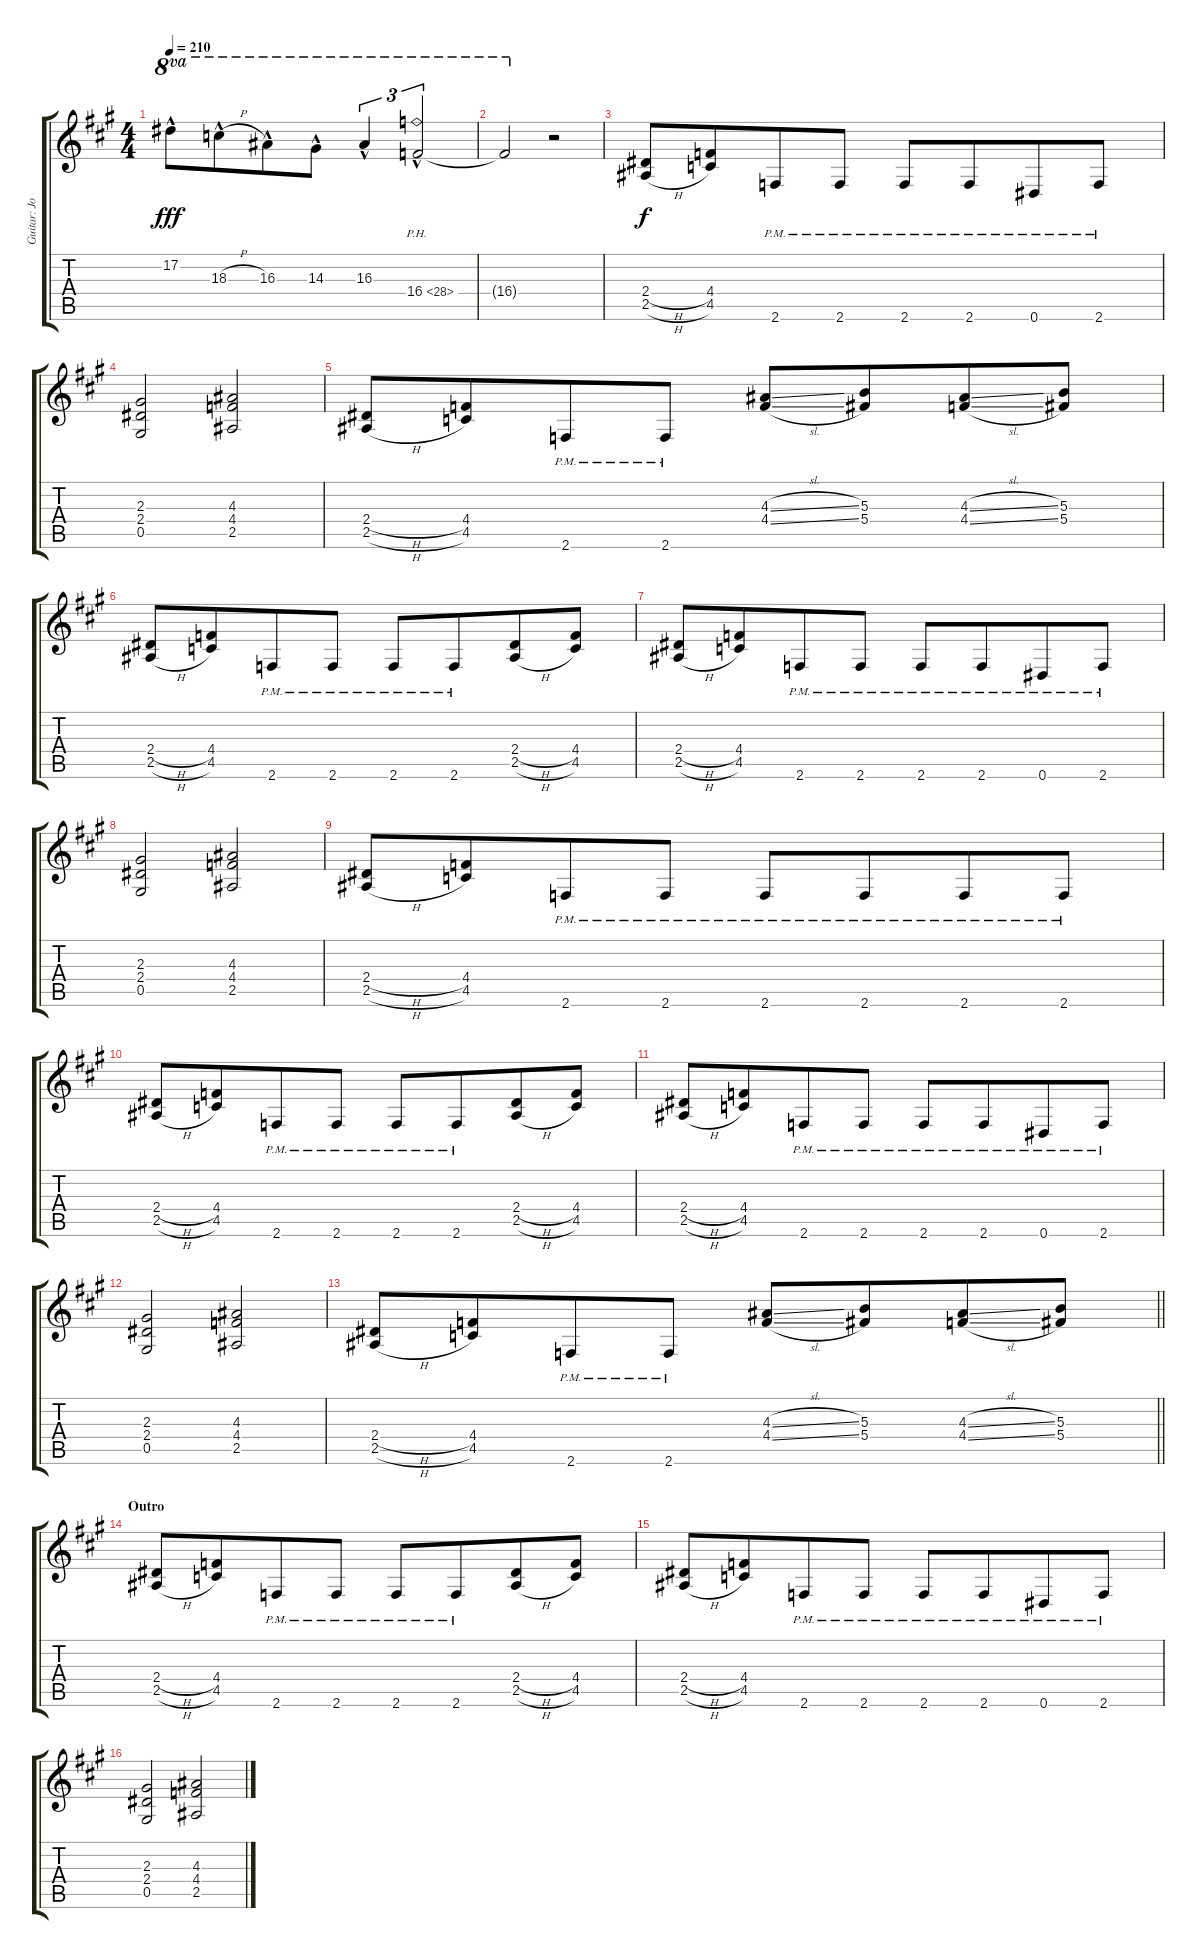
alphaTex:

\track ("Guitar: John" "Guitar: Jo") {instrument overdrivenguitar}
\staff {score tabs}
\tuning (Eb4 Bb3 Gb3 Db3 Ab2 Eb2) {hide}
\ts (4 4)
\tempo 210
\clef g2
\ks a
17.2{hac}.8{ot 8va dy fff} 18.3{h hac}.8{ot 8va beam merge} 16.3{hac}.8{ot 8va} 14.3{hac}.8{ot 8va} 16.3{hac}.4{tu (3 2) ot 8va} 16.4{ph 12 hac}.2{tu (3 2) ot 8va} |
16.4{t}.2{ot 8va} r.2 |
(2.4{h} 2.5{h}).8{dy f volume 13 instrument distortionguitar} (4.4 4.5).8{beam merge} 2.6{pm}.8 2.6{pm}.8 2.6{pm}.8 2.6{pm}.8{beam merge} 0.6{pm}.8 2.6{pm}.8 |
(2.3 2.4 0.5).2 (4.3 4.4 2.5).2 |
(2.4{h} 2.5{h}).8 (4.4 4.5).8{beam merge} 2.6{pm}.8 2.6{pm}.8 (4.3{sl} 4.4{sl}).8 (5.3 5.4).8{beam merge} (4.3{sl} 4.4{sl}).8 (5.3 5.4).8 |
(2.4{h} 2.5{h}).8 (4.4 4.5).8{beam merge} 2.6{pm}.8 2.6{pm}.8 2.6{pm}.8 2.6{pm}.8{beam merge} (2.4{h} 2.5{h}).8 (4.4 4.5).8 |
(2.4{h} 2.5{h}).8 (4.4 4.5).8{beam merge} 2.6{pm}.8 2.6{pm}.8 2.6{pm}.8 2.6{pm}.8{beam merge} 0.6{pm}.8 2.6{pm}.8 |
(2.3 2.4 0.5).2 (4.3 4.4 2.5).2 |
(2.4{h} 2.5{h}).8 (4.4 4.5).8{beam merge} 2.6{pm}.8 2.6{pm}.8 2.6{pm}.8 2.6{pm}.8{beam merge} 2.6{pm}.8 2.6{pm}.8 |
(2.4{h} 2.5{h}).8 (4.4 4.5).8{beam merge} 2.6{pm}.8 2.6{pm}.8 2.6{pm}.8 2.6{pm}.8{beam merge} (2.4{h} 2.5{h}).8 (4.4 4.5).8 |
(2.4{h} 2.5{h}).8 (4.4 4.5).8{beam merge} 2.6{pm}.8 2.6{pm}.8 2.6{pm}.8 2.6{pm}.8{beam merge} 0.6{pm}.8 2.6{pm}.8 |
(2.3 2.4 0.5).2 (4.3 4.4 2.5).2 |
\barLineRight lightlight
(2.4{h} 2.5{h}).8 (4.4 4.5).8{beam merge} 2.6{pm}.8 2.6{pm}.8 (4.3{sl} 4.4{sl}).8 (5.3 5.4).8{beam merge} (4.3{sl} 4.4{sl}).8 (5.3 5.4).8 |
\section ("" "Outro")
(2.4{h} 2.5{h}).8 (4.4 4.5).8{beam merge} 2.6{pm}.8 2.6{pm}.8 2.6{pm}.8 2.6{pm}.8{beam merge} (2.4{h} 2.5{h}).8 (4.4 4.5).8 |
(2.4{h} 2.5{h}).8 (4.4 4.5).8{beam merge} 2.6{pm}.8 2.6{pm}.8 2.6{pm}.8 2.6{pm}.8{beam merge} 0.6{pm}.8 2.6{pm}.8 |
(2.3 2.4 0.5).2 (4.3 4.4 2.5).2
